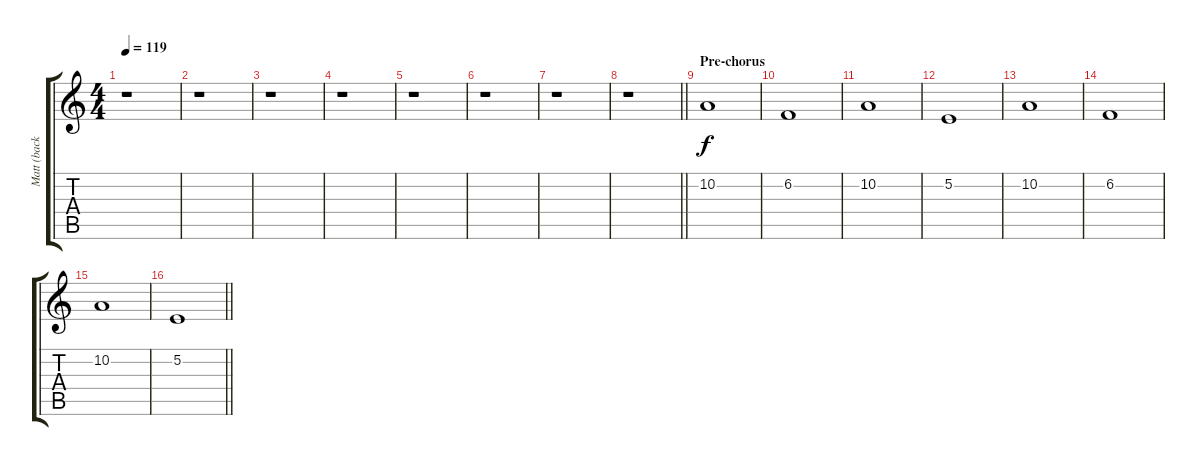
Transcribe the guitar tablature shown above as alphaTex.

\track ("Matt (backing vocals)" "Matt (back") {instrument ocarina}
\staff {score tabs}
\tuning (E4 B3 G3 D3 A2 E2) {hide}
\ts (4 4)
\tempo 119
\clef g2
\ks c
r.1{dy f} |
r.1 |
r.1 |
r.1 |
r.1 |
r.1 |
r.1 |
\barLineRight lightlight
r.1 |
\section ("" "Pre-chorus")
10.2.1 |
6.2.1 |
10.2.1 |
5.2.1 |
10.2.1 |
6.2.1 |
10.2.1 |
\barLineRight lightlight
5.2.1
